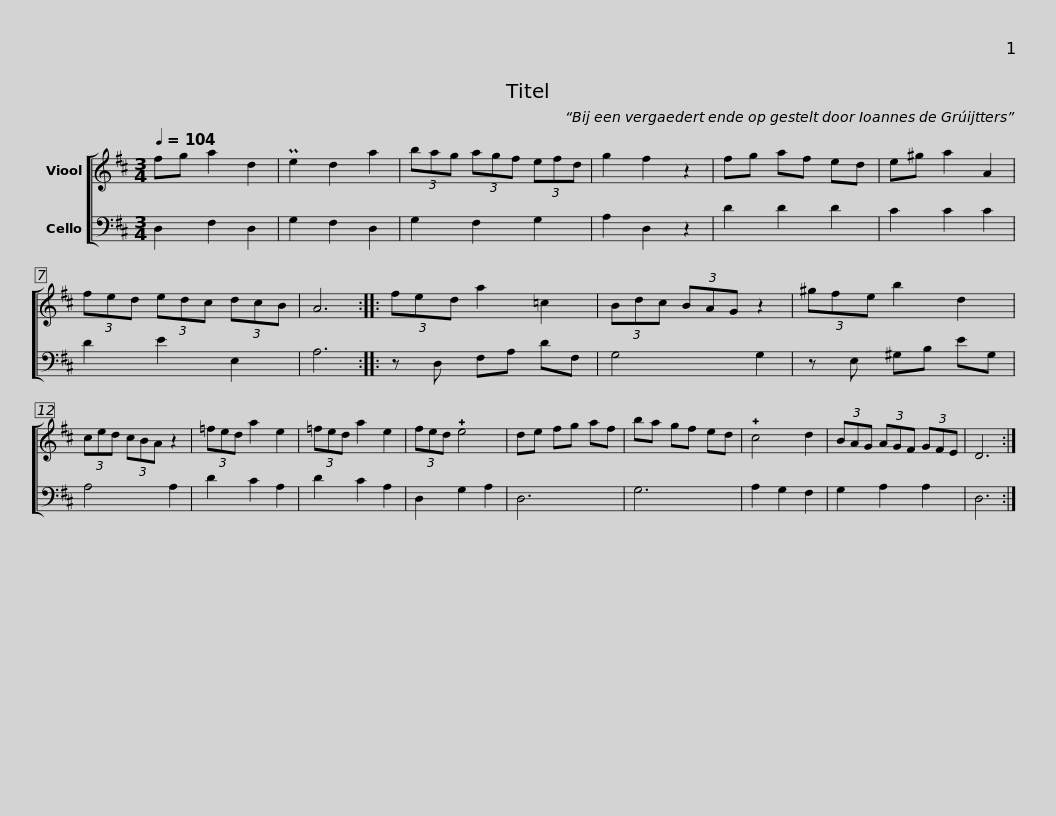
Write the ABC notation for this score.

X:1
%%score [ 1 2 ]
L:1/8
Q:1/4=104
M:3/4
I:linebreak $
K:D
V:1 treble
V:2 bass
V:1
 fg a2 d2 | Pe2 d2 a2 | (3bag (3agf (3efd | g2 f2 z2 |$ fg af ed | %5
 e^g a2 A2 | (3fed (3edc (3dcB | A6 ::$ (3fed a2 =c2 | (3Bdc (3BAG z2 | %10
 (3^gfe b2 d2 | (3ced (3cBA z2 |$ (3=fed a2 e2 | (3=fed a2 e2 | (3fed !plus!e4 | %15
 de fg af |$ ba gf ed | !plus!c4 d2 | (3BAG (3AGF (3GFE | D6 :| %20
V:2
 D,2 F,2 D,2 | G,2 F,2 D,2 | G,2 F,2 G,2 | A,2 D,2 z2 |$ D2 D2 D2 | %5
 C2 C2 C2 | D2 E2 E,2 | A,6 ::$ z D, F,A, DF, | G,4 G,2 | %10
 z E, ^G,B, EG, | A,4 A,2 |$ D2 C2 A,2 | D2 C2 A,2 | D,2 G,2 A,2 | %15
 D,6 |$ G,6 | A,2 G,2 F,2 | G,2 A,2 A,2 | D,6 :| %20
